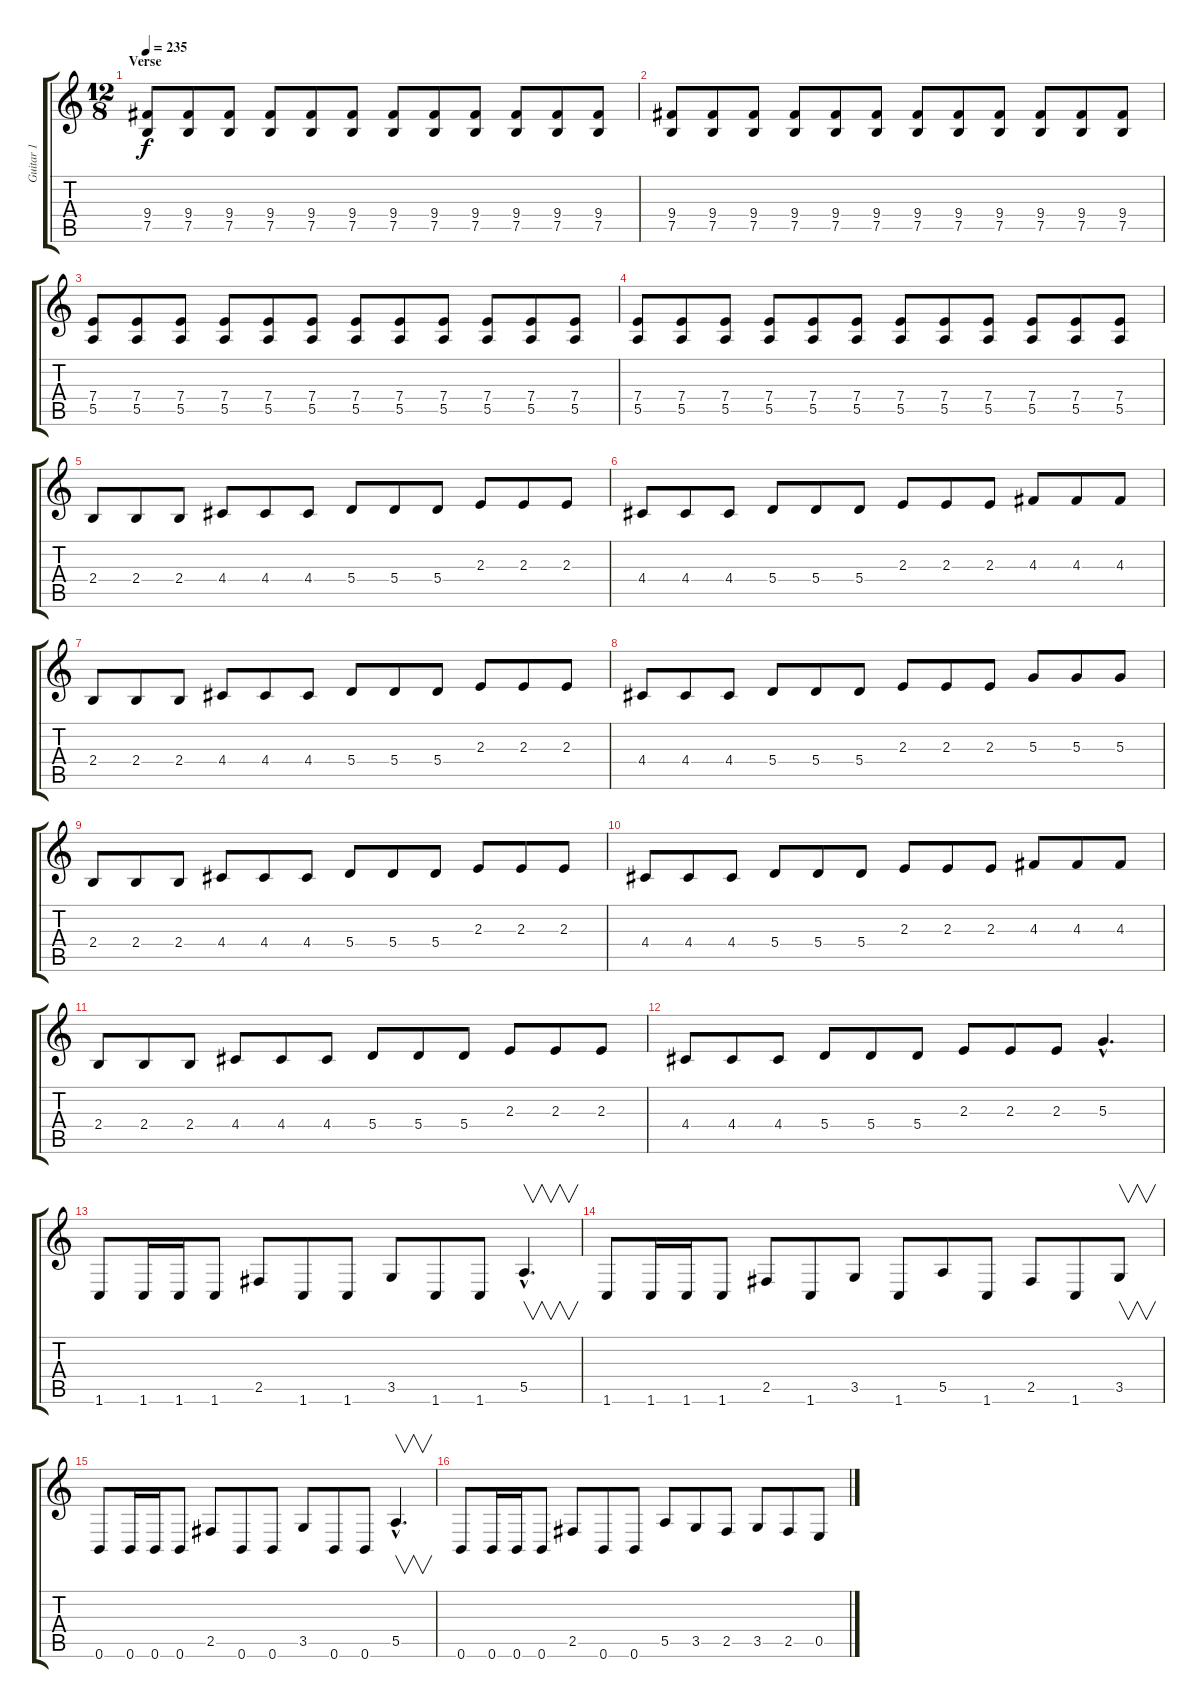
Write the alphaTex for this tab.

\track ("Guitar 1" "Guitar 1") {instrument distortionguitar}
\staff {score tabs}
\tuning (B3 Gb3 D3 A2 E2 B1) {hide}
\ts (12 8)
\section ("" "Verse")
\tempo 235
\clef g2
\ks c
(9.4 7.5).8{dy f} (9.4 7.5).8 (9.4 7.5).8 (9.4 7.5).8 (9.4 7.5).8 (9.4 7.5).8 (9.4 7.5).8 (9.4 7.5).8 (9.4 7.5).8 (9.4 7.5).8 (9.4 7.5).8 (9.4 7.5).8 |
(9.4 7.5).8 (9.4 7.5).8 (9.4 7.5).8 (9.4 7.5).8 (9.4 7.5).8 (9.4 7.5).8 (9.4 7.5).8 (9.4 7.5).8 (9.4 7.5).8 (9.4 7.5).8 (9.4 7.5).8 (9.4 7.5).8 |
(7.4 5.5).8 (7.4 5.5).8 (7.4 5.5).8 (7.4 5.5).8 (7.4 5.5).8 (7.4 5.5).8 (7.4 5.5).8 (7.4 5.5).8 (7.4 5.5).8 (7.4 5.5).8 (7.4 5.5).8 (7.4 5.5).8 |
(7.4 5.5).8 (7.4 5.5).8 (7.4 5.5).8 (7.4 5.5).8 (7.4 5.5).8 (7.4 5.5).8 (7.4 5.5).8 (7.4 5.5).8 (7.4 5.5).8 (7.4 5.5).8 (7.4 5.5).8 (7.4 5.5).8 |
2.4.8 2.4.8 2.4.8 4.4.8 4.4.8 4.4.8 5.4.8 5.4.8 5.4.8 2.3.8 2.3.8 2.3.8 |
4.4.8 4.4.8 4.4.8 5.4.8 5.4.8 5.4.8 2.3.8 2.3.8 2.3.8 4.3.8 4.3.8 4.3.8 |
2.4.8 2.4.8 2.4.8 4.4.8 4.4.8 4.4.8 5.4.8 5.4.8 5.4.8 2.3.8 2.3.8 2.3.8 |
4.4.8 4.4.8 4.4.8 5.4.8 5.4.8 5.4.8 2.3.8 2.3.8 2.3.8 5.3.8 5.3.8 5.3.8 |
2.4.8 2.4.8 2.4.8 4.4.8 4.4.8 4.4.8 5.4.8 5.4.8 5.4.8 2.3.8 2.3.8 2.3.8 |
4.4.8 4.4.8 4.4.8 5.4.8 5.4.8 5.4.8 2.3.8 2.3.8 2.3.8 4.3.8 4.3.8 4.3.8 |
2.4.8 2.4.8 2.4.8 4.4.8 4.4.8 4.4.8 5.4.8 5.4.8 5.4.8 2.3.8 2.3.8 2.3.8 |
4.4.8 4.4.8 4.4.8 5.4.8 5.4.8 5.4.8 2.3.8 2.3.8 2.3.8 5.3{hac}.4{d} |
1.6.8 1.6.16 1.6.16 1.6.8 2.5.8 1.6.8 1.6.8 3.5.8 1.6.8 1.6.8 5.5{hac}.4{v d} |
1.6.8 1.6.16 1.6.16 1.6.8 2.5.8 1.6.8 3.5.8 1.6.8 5.5.8 1.6.8 2.5.8 1.6.8 3.5.8{v} |
0.6.8 0.6.16 0.6.16 0.6.8 2.5.8 0.6.8 0.6.8 3.5.8 0.6.8 0.6.8 5.5{hac}.4{v d} |
0.6.8 0.6.16 0.6.16 0.6.8 2.5.8 0.6.8 0.6.8 5.5.8 3.5.8 2.5.8 3.5.8 2.5.8 0.5.8
